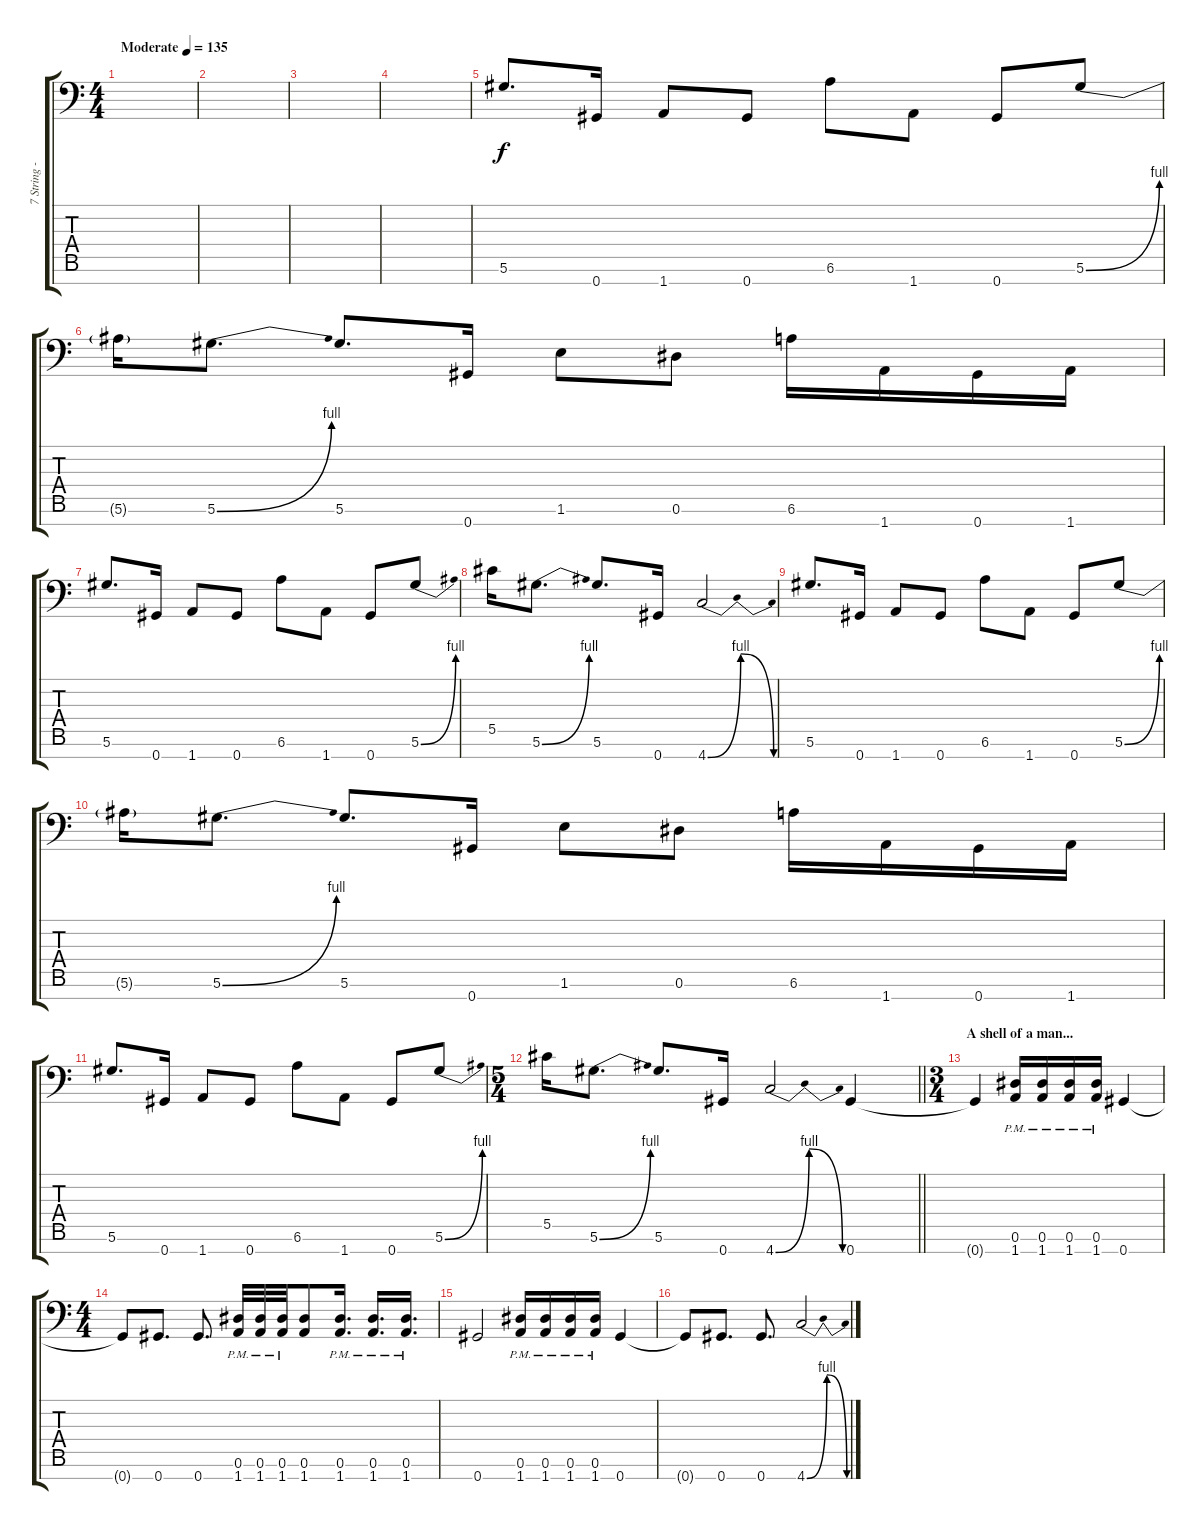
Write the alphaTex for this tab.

\track ("7 String - Josh" "7 String -") {instrument distortionguitar}
\staff {score tabs}
\tuning (Eb4 Bb3 Gb3 Db3 Ab2 Eb2 Ab1) {hide}
\ts (4 4)
\tempo (135 "Moderate")
\clef f4
\ks c
|
|
|
|
5.6.8{d instrument distortionguitar} 0.7.16 1.7.8 0.7.8 6.6.8 1.7.8 0.7.8 5.6{be (bend 0 0 60 4)}.8 |
5.6{t}.16 5.6{be (bend 0 0 60 4)}.8{d} 5.6.8{d} 0.7.16 1.6.8 0.6.8 6.6.16 1.7.16 0.7.16 1.7.16 |
5.6.8{d instrument distortionguitar} 0.7.16 1.7.8 0.7.8 6.6.8 1.7.8 0.7.8 5.6{be (bend 0 0 60 4)}.8 |
5.5.16 5.6{be (bend 0 0 60 4)}.8{d} 5.6.8{d} 0.7.16 4.7{be (bendrelease 0 0 15 4 31 4 60 0)}.2 |
5.6.8{d instrument distortionguitar} 0.7.16 1.7.8 0.7.8 6.6.8 1.7.8 0.7.8 5.6{be (bend 0 0 60 4)}.8 |
5.6{t}.16 5.6{be (bend 0 0 60 4)}.8{d} 5.6.8{d} 0.7.16 1.6.8 0.6.8 6.6.16 1.7.16 0.7.16 1.7.16 |
5.6.8{d instrument distortionguitar} 0.7.16 1.7.8 0.7.8 6.6.8 1.7.8 0.7.8 5.6{be (bend 0 0 60 4)}.8 |
\ts (5 4)
\barLineRight lightlight
5.5.16 5.6{be (bend 0 0 60 4)}.8{d} 5.6.8{d} 0.7.16 4.7{be (bendrelease 0 0 15 4 31 4 60 0)}.2 0.7.4 |
\ts (3 4)
\section ("" "A shell of a man...")
0.7{t}.4 (0.6{pm} 1.7).16 (0.6{pm} 1.7).16 (0.6{pm} 1.7).16 (0.6{pm} 1.7).16 0.7.4 |
\ts (4 4)
0.7{t}.8 0.7.8{d} 0.7.8{d} (0.6 1.7{pm}).32 (0.6 1.7{pm}).32 (0.6 1.7{pm}).32 (0.6 1.7).8 (0.6{pm} 1.7).16{d} (0.6{pm} 1.7).16{d} (0.6{pm} 1.7).16{d} |
0.7.2 (0.6{pm} 1.7).16 (0.6{pm} 1.7).16 (0.6{pm} 1.7).16 (0.6{pm} 1.7).16 0.7.4 |
0.7{t}.8 0.7.8{d} 0.7.8{d} 4.7{be (bendrelease 0 0 15 4 30 4 60 0)}.2
